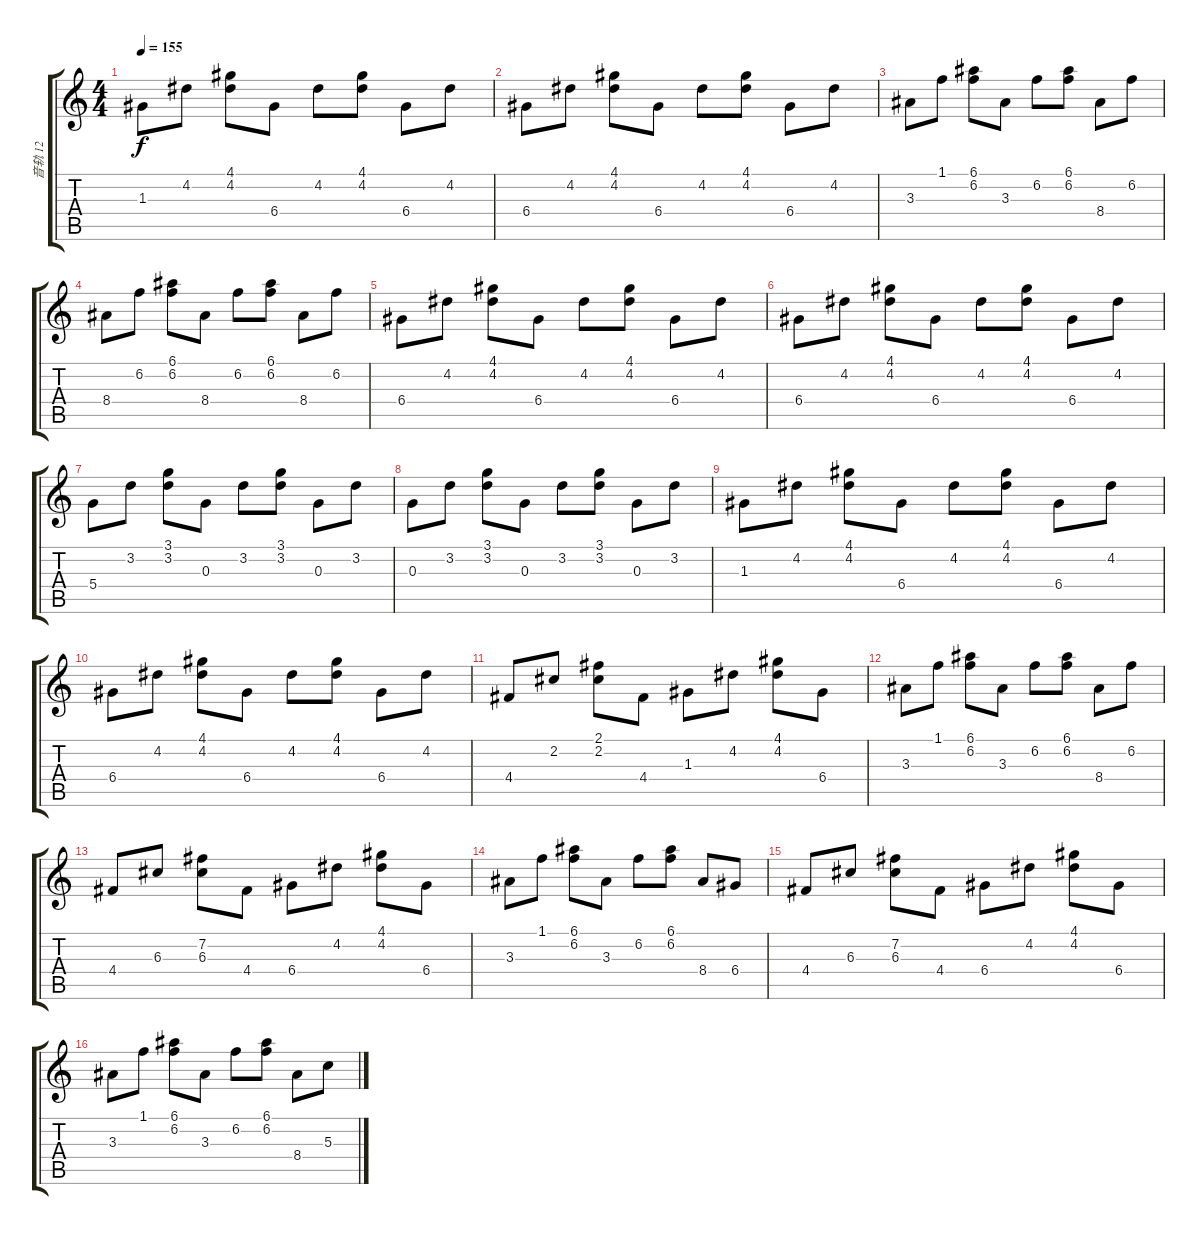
\track ("音轨 12" "音轨 12") {instrument overdrivenguitar}
\staff {score tabs}
\tuning (E4 B3 G3 D3 A2 E2) {hide}
\ts (4 4)
\tempo 155
\clef g2
\ks c
1.3.8{dy f} 4.2.8 (4.1 4.2).8 6.4.8 4.2.8 (4.1 4.2).8 6.4.8 4.2.8 |
6.4.8 4.2.8 (4.1 4.2).8 6.4.8 4.2.8 (4.1 4.2).8 6.4.8 4.2.8 |
3.3.8 1.1.8 (6.1 6.2).8 3.3.8 6.2.8 (6.1 6.2).8 8.4.8 6.2.8 |
8.4.8 6.2.8 (6.1 6.2).8 8.4.8 6.2.8 (6.1 6.2).8 8.4.8 6.2.8 |
6.4.8 4.2.8 (4.1 4.2).8 6.4.8 4.2.8 (4.1 4.2).8 6.4.8 4.2.8 |
6.4.8 4.2.8 (4.1 4.2).8 6.4.8 4.2.8 (4.1 4.2).8 6.4.8 4.2.8 |
5.4.8 3.2.8 (3.1 3.2).8 0.3.8 3.2.8 (3.1 3.2).8 0.3.8 3.2.8 |
0.3.8 3.2.8 (3.1 3.2).8 0.3.8 3.2.8 (3.1 3.2).8 0.3.8 3.2.8 |
1.3.8 4.2.8 (4.1 4.2).8 6.4.8 4.2.8 (4.1 4.2).8 6.4.8 4.2.8 |
6.4.8 4.2.8 (4.1 4.2).8 6.4.8 4.2.8 (4.1 4.2).8 6.4.8 4.2.8 |
4.4.8 2.2.8 (2.1 2.2).8 4.4.8 1.3.8 4.2.8 (4.1 4.2).8 6.4.8 |
3.3.8 1.1.8 (6.1 6.2).8 3.3.8 6.2.8 (6.1 6.2).8 8.4.8 6.2.8 |
4.4.8 6.3.8 (7.2 6.3).8 4.4.8 6.4.8 4.2.8 (4.1 4.2).8 6.4.8 |
3.3.8 1.1.8 (6.1 6.2).8 3.3.8 6.2.8 (6.1 6.2).8 8.4.8 6.4.8 |
4.4.8 6.3.8 (7.2 6.3).8 4.4.8 6.4.8 4.2.8 (4.1 4.2).8 6.4.8 |
3.3.8 1.1.8 (6.1 6.2).8 3.3.8 6.2.8 (6.1 6.2).8 8.4.8 5.3.8
